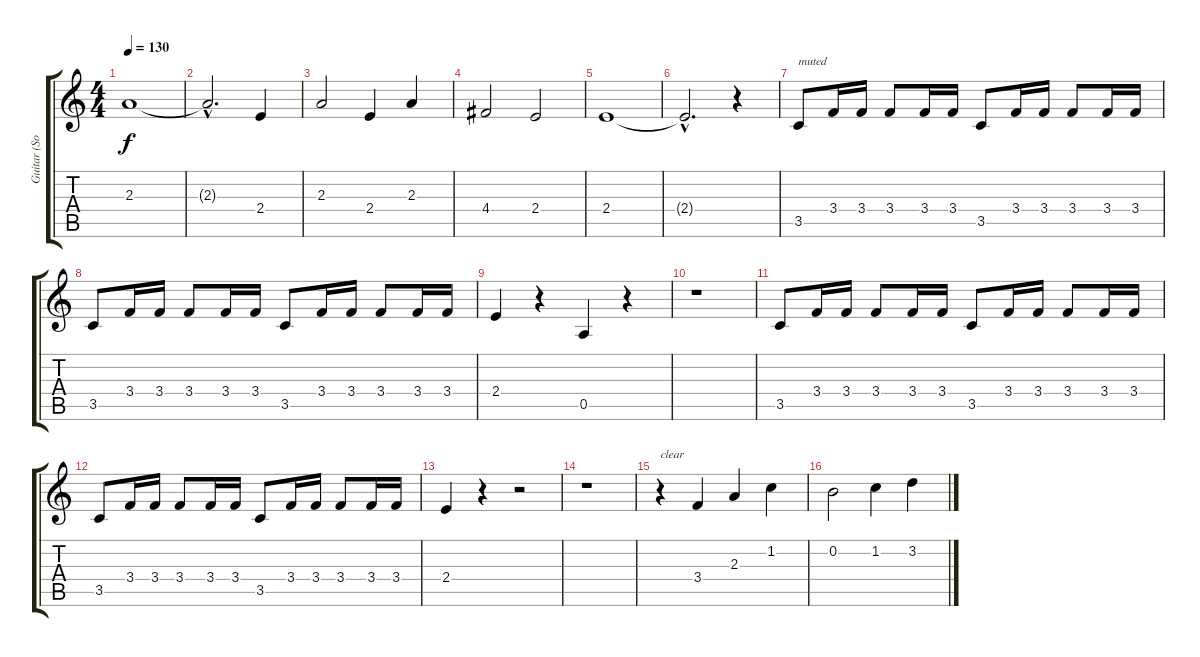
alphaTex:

\track ("Guitar (Solo)" "Guitar (So") {instrument electricguitarclean}
\staff {score tabs}
\tuning (E4 B3 G3 D3 A2 E2) {hide}
\ts (4 4)
\tempo 130
\clef g2
\ks c
2.3.1{dy f} |
2.3{hac t}.2{d} 2.4.4 |
2.3.2 2.4.4 2.3.4 |
4.4.2 2.4.2 |
2.4.1 |
2.4{hac t}.2{d} r.4 |
3.5.8{txt "muted" instrument electricguitarmuted} 3.4.16 3.4.16 3.4.8 3.4.16 3.4.16 3.5.8 3.4.16 3.4.16 3.4.8 3.4.16 3.4.16 |
3.5.8 3.4.16 3.4.16 3.4.8 3.4.16 3.4.16 3.5.8 3.4.16 3.4.16 3.4.8 3.4.16 3.4.16 |
2.4.4 r.4 0.5.4 r.4 |
r.1 |
3.5.8 3.4.16 3.4.16 3.4.8 3.4.16 3.4.16 3.5.8 3.4.16 3.4.16 3.4.8 3.4.16 3.4.16 |
3.5.8 3.4.16 3.4.16 3.4.8 3.4.16 3.4.16 3.5.8 3.4.16 3.4.16 3.4.8 3.4.16 3.4.16 |
2.4.4 r.4 r.2 |
r.1 |
r.4{txt "clear" instrument electricguitarclean} 3.4.4 2.3.4 1.2.4 |
0.2.2 1.2.4 3.2.4
